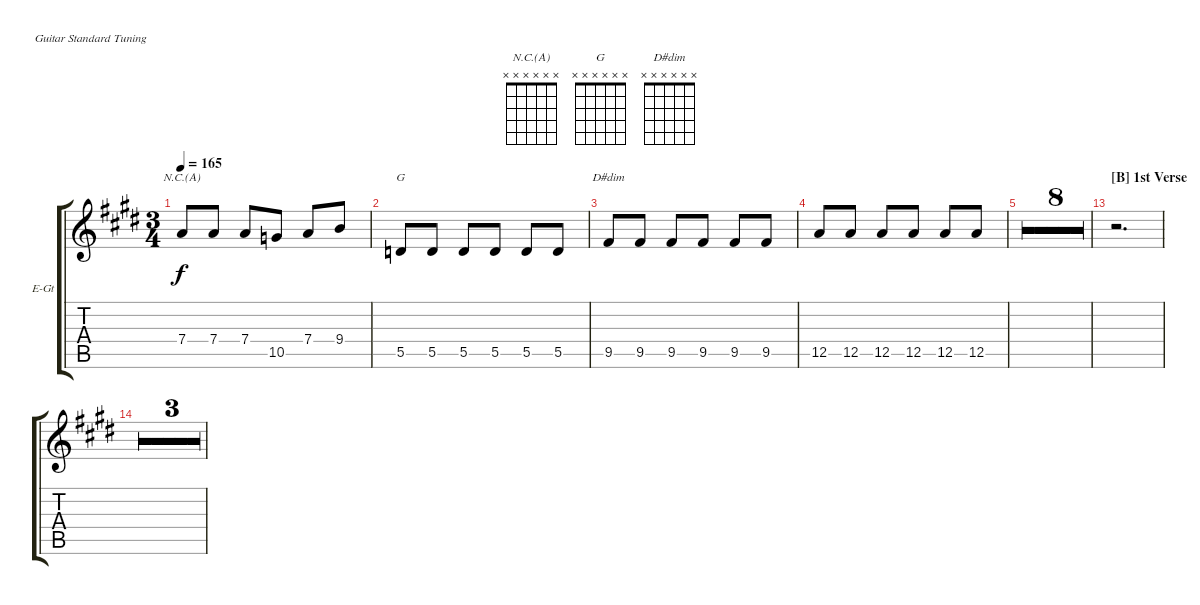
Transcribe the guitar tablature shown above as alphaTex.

\defaultSystemsLayout 4
\bracketExtendMode groupsimilarinstruments
\firstSystemTrackNameOrientation horizontal
\otherSystemsTrackNameOrientation horizontal
\track ("Additional Gtr " "E-Gt") {multiBarRest instrument distortionguitar}
\staff {score tabs}
\tuning (E4 B3 G3 D3 A2 E2)
\chord ("N.C.(A)" x x x x x x)
\chord ("G" x x x x x x)
\chord ("D#dim" x x x x x x)
\ts (3 4)
\tempo 165
\clef g2
\ks e
7.4.8{ch "N.C.(A)" dy f} 7.4.8 7.4.8 10.5.8 7.4.8 9.4.8 |
5.5.8{ch "G"} 5.5.8 5.5.8 5.5.8 5.5.8 5.5.8 |
9.5.8{ch "D#dim"} 9.5.8 9.5.8 9.5.8 9.5.8 9.5.8 |
12.5.8 12.5.8 12.5.8 12.5.8 12.5.8 12.5.8 |
\tempo 162
r.2{d} |
r.2{d} |
r.2{d} |
r.2{d} |
r.2{d} |
r.2{d} |
r.2{d} |
r.2{d} |
\section ("B" "1st Verse")
r.2{d} |
r.2{d} |
r.2{d} |
r.2{d}
